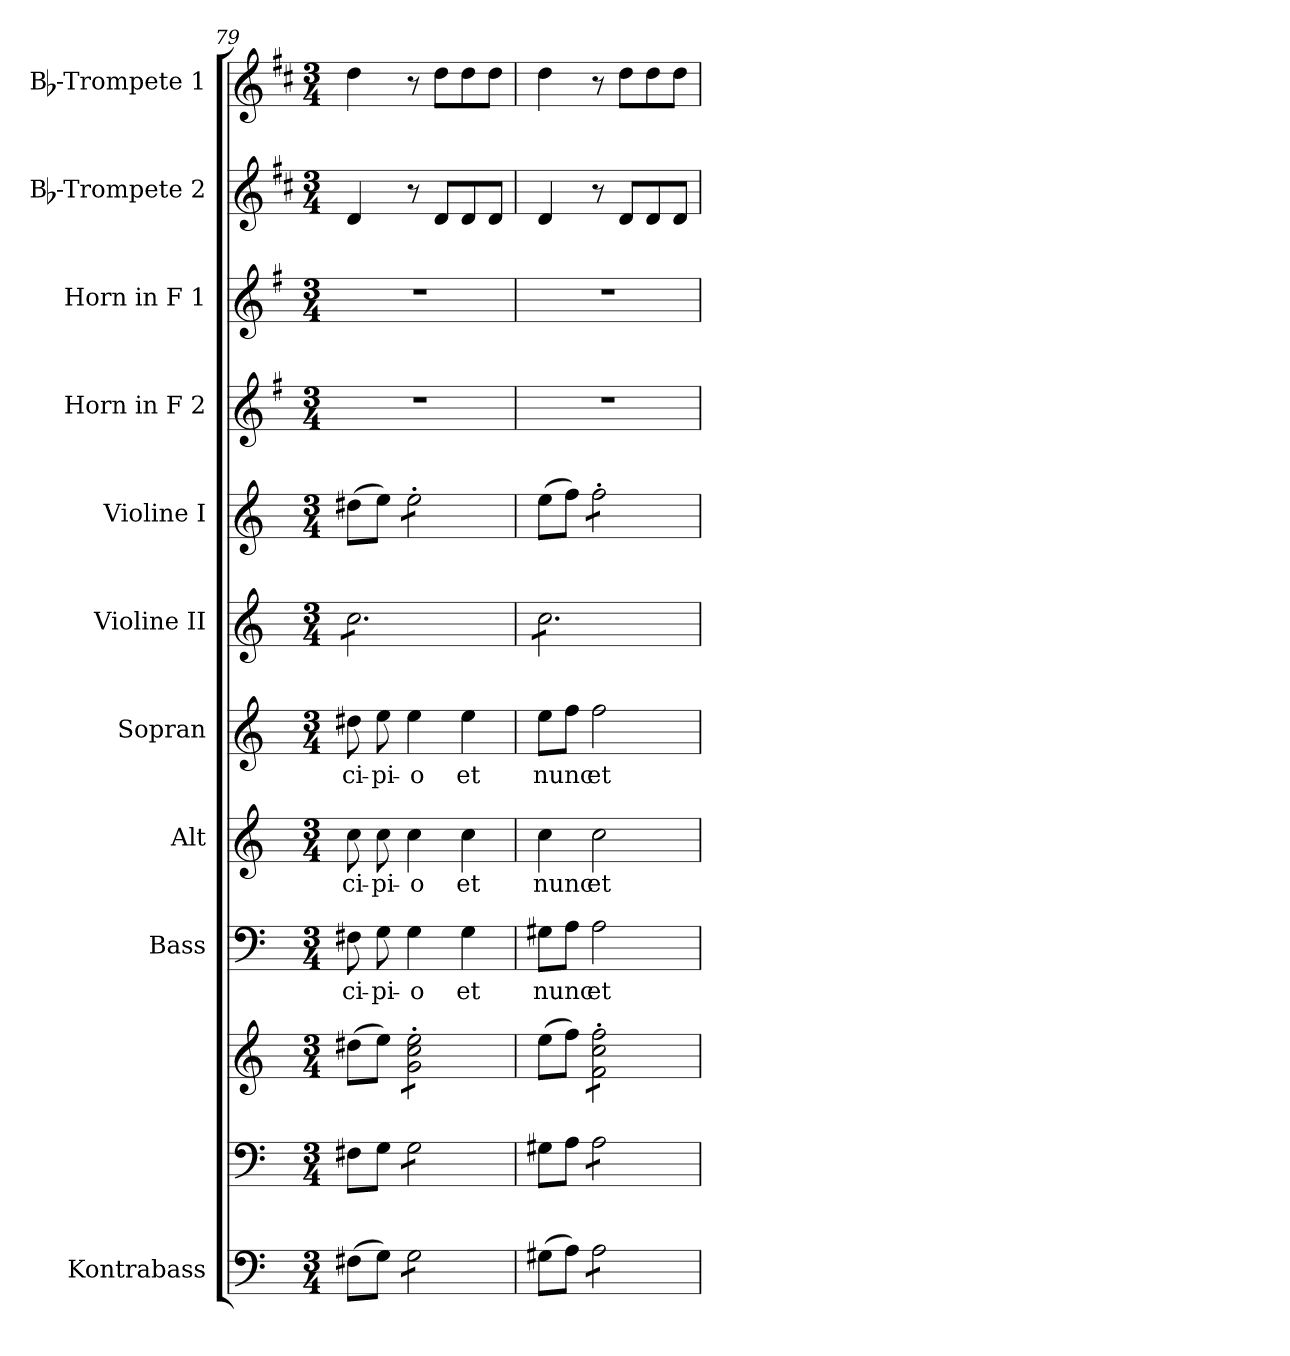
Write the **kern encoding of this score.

**kern	**kern	**kern	**kern	**text	**kern	**text	**kern	**text	**kern	**kern	**kern	**kern	**kern	**kern
*part11	*part10	*part10	*part9	*part9	*part8	*part8	*part7	*part7	*part6	*part5	*part4	*part3	*part2	*part1
*staff12	*staff11	*staff10	*staff9	*staff9	*staff8	*staff8	*staff7	*staff7	*staff6	*staff5	*staff4	*staff3	*staff2	*staff1
*I"Kontrabass	*	*	*I"Bass	*	*I"Alt	*	*I"Sopran	*	*I"Violine II	*I"Violine I	*I"Horn in F 2	*I"Horn in F 1	*I"Bb-Trompete 2	*I"Bb-Trompete 1
*I'Kb.	*	*	*I'B.	*	*I'A.	*	*I'S.	*	*I'Vl. II	*I'Vl. I	*	*	*I'Bb Trp. 2	*I'Bb Trp. 1
*clefF4	*clefF4	*clefG2	*clefF4	*	*clefG2	*	*clefG2	*	*clefG2	*clefG2	*clefG2	*clefG2	*clefG2	*clefG2
*ITrd7c12	*	*	*	*	*	*	*	*	*	*	*ITrd4c7	*ITrd4c7	*ITrd1c2	*ITrd1c2
*k[]	*k[]	*k[]	*k[]	*	*k[]	*	*k[]	*	*k[]	*k[]	*k[]	*k[]	*k[]	*k[]
*C:	*C:	*C:	*C:	*	*C:	*	*C:	*	*C:	*C:	*C:	*C:	*C:	*C:
*M3/4	*M3/4	*M3/4	*M3/4	*	*M3/4	*	*M3/4	*	*M3/4	*M3/4	*M3/4	*M3/4	*M3/4	*M3/4
=79	=79	=79	=79	=79	=79	=79	=79	=79	=79	=79	=79	=79	=79	=79
!	!	!	!	!LO:LY:b	!	!LO:LY:b	!	!LO:LY:b	!	!	!	!	!	!
*	*	*	*	*	*	*	*	*	*tremolo	*	*	*	*	*
(>8FF#X\L	8F#X\L	(>8dd#X\L	8F#X\	-ci-	8cc\	-ci-	8dd#X\	-ci-	8cc\L	(>8dd#X\L	2.r	2.r	4c/	4cc\
!	!	!	!	!LO:LY:b	!	!LO:LY:b	!	!LO:LY:b	!	!	!	!	!	!
8GG\J)	8G\J	8ee\J)	8G\	-pi-	8cc\	-pi-	8ee\	-pi-	8cc\	8ee\J)	.	.	.	.
!	!	!	!	!LO:LY:b	!	!LO:LY:b	!	!LO:LY:b	!	!	!	!	!	!
*tremolo	*	*	*	*	*	*	*	*	*	*	*	*	*	*
*	*tremolo	*	*	*	*	*	*	*	*	*	*	*	*	*
*	*	*tremolo	*	*	*	*	*	*	*	*	*	*	*	*
*	*	*	*	*	*	*	*	*	*	*tremolo	*	*	*	*
8GG\L	8G\L	8g\'> 8cc\'> 8ee\'>L	4G\	-o	4cc\	-o	4ee\	-o	8cc\	8ee'>\L	.	.	8r	8r
8GG\	8G\	8g\'> 8cc\'> 8ee\'>	.	.	.	.	.	.	8cc\	8ee'>\	.	.	8c/L	8cc\L
!	!	!	!	!LO:LY:b	!	!LO:LY:b	!	!LO:LY:b	!	!	!	!	!	!
8GG\	8G\	8g\'> 8cc\'> 8ee\'>	4G\	et	4cc\	et	4ee\	et	8cc\	8ee'>\	.	.	8c/	8cc\
8GG\J	8G\J	8g\'> 8cc\'> 8ee\'>J	.	.	.	.	.	.	8cc\J	8ee'>\J	.	.	8c/J	8cc\J
*	*	*	*	*	*	*	*	*	*	*Xtremolo	*	*	*	*
*	*	*Xtremolo	*	*	*	*	*	*	*	*	*	*	*	*
*	*Xtremolo	*	*	*	*	*	*	*	*	*	*	*	*	*
*Xtremolo	*	*	*	*	*	*	*	*	*	*	*	*	*	*
!!LO:PB:g=z
=80	=80	=80	=80	=80	=80	=80	=80	=80	=80	=80	=80	=80	=80	=80
!	!	!	!	!LO:LY:b	!	!LO:LY:b	!	!LO:LY:b	!	!	!	!	!	!
(>8GG#X\L	8G#X\L	(>8ee\L	8G#X\L	nunc	4cc\	nunc	8ee\L	nunc	8cc\L	(>8ee\L	2.r	2.r	4c/	4cc\
8AA\J)	8A\J	8ff\J)	8A\J	.	.	.	8ff\J	.	8cc\	8ff\J)	.	.	.	.
!	!	!	!	!LO:LY:b	!	!LO:LY:b	!	!LO:LY:b	!	!	!	!	!	!
*tremolo	*	*	*	*	*	*	*	*	*	*	*	*	*	*
*	*tremolo	*	*	*	*	*	*	*	*	*	*	*	*	*
*	*	*tremolo	*	*	*	*	*	*	*	*	*	*	*	*
*	*	*	*	*	*	*	*	*	*	*tremolo	*	*	*	*
8AA\L	8A\L	8f\'> 8cc\'> 8ff\'>L	2A\	et	2cc\	et	2ff\	et	8cc\	8ff'>\L	.	.	8r	8r
8AA\	8A\	8f\'> 8cc\'> 8ff\'>	.	.	.	.	.	.	8cc\	8ff'>\	.	.	8c/L	8cc\L
8AA\	8A\	8f\'> 8cc\'> 8ff\'>	.	.	.	.	.	.	8cc\	8ff'>\	.	.	8c/	8cc\
8AA\J	8A\J	8f\'> 8cc\'> 8ff\'>J	.	.	.	.	.	.	8cc\J	8ff'>\J	.	.	8c/J	8cc\J
*	*	*	*	*	*	*	*	*	*	*Xtremolo	*	*	*	*
*	*	*	*	*	*	*	*	*	*Xtremolo	*	*	*	*	*
*	*	*Xtremolo	*	*	*	*	*	*	*	*	*	*	*	*
*	*Xtremolo	*	*	*	*	*	*	*	*	*	*	*	*	*
*Xtremolo	*	*	*	*	*	*	*	*	*	*	*	*	*	*
=	=	=	=	=	=	=	=	=	=	=	=	=	=	=
*-	*-	*-	*-	*-	*-	*-	*-	*-	*-	*-	*-	*-	*-	*-
